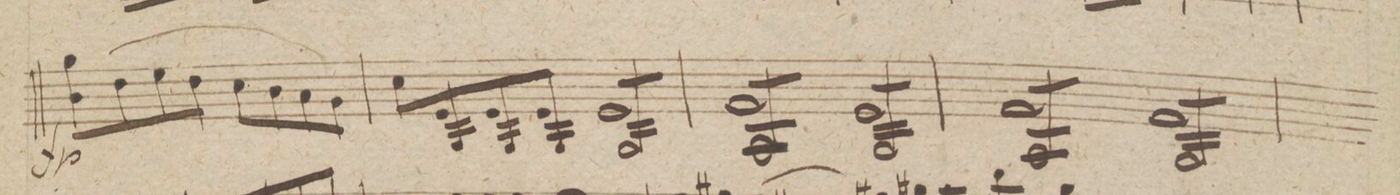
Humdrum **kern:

**kern	**dynam
*I"Violino 1mo	*
*clefG2	*
*k[]	*
*met(c|)	*
*M2/2	*
8ggL 8b\	fp
(8dd\	.
8ee\	.
8dd\J	.
8cc\L	.
8b\	.
8a\	.
8g\J)	.
=26	=26
8cc\L	.
8e 8G/	.
8e 8G/	.
8eJ 8G/	.
8eL 8G/	.
8e 8G/	.
8e 8G/	.
8eJ 8G/	.
=27	=27
8fL 8A/	.
8f 8A/	.
8f 8A/	.
8fJ 8A/	.
8eL 8G/	.
8e 8G/	.
8e 8G/	.
8eJ 8G/	.
=28	=28
8fL 8A/	.
8f 8A/	.
8f 8A/	.
8fJ 8A/	.
8fL 8G/	.
8f 8G/	.
8f 8G/	.
8fJ 8G/	.
=29	=29
*-	*-
